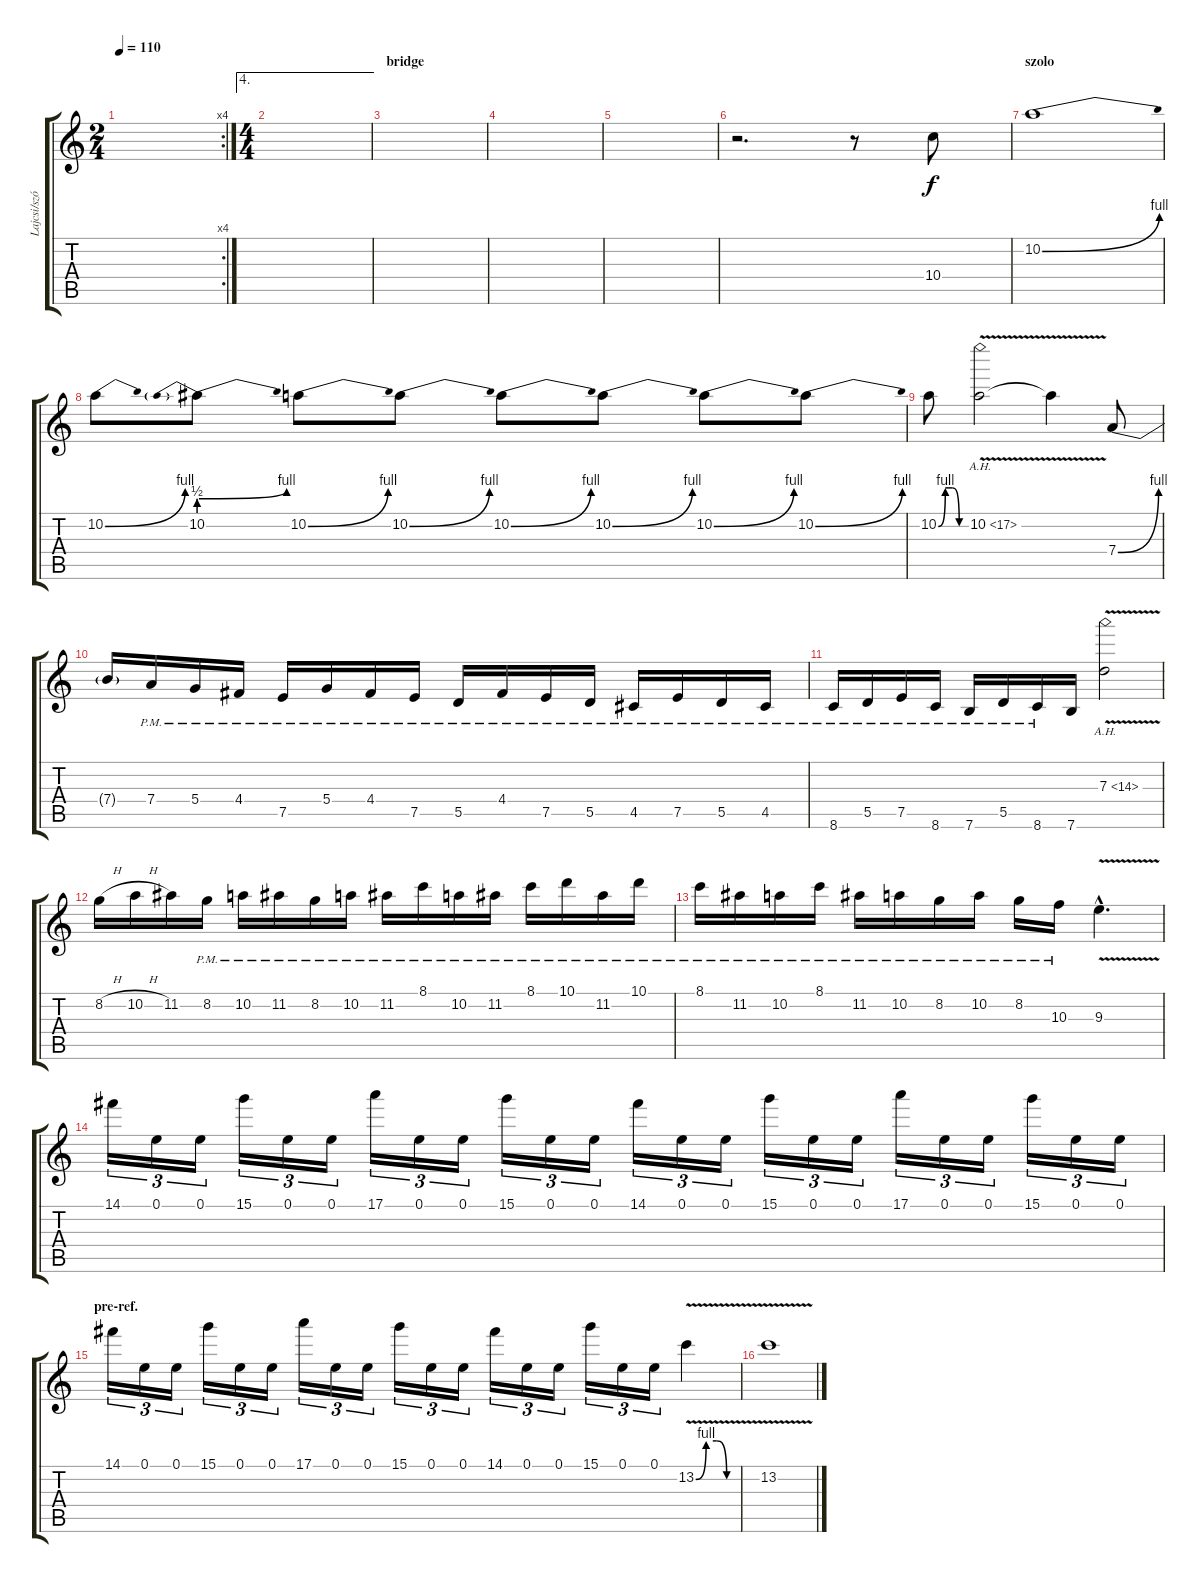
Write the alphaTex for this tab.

\track ("Lajcsi/szóló" "Lajcsi/szó") {instrument distortionguitar}
\staff {score tabs}
\tuning (E4 B3 G3 D3 A2 E2) {hide}
\rc 4
\ts (2 4)
\tempo 110
\clef g2
\ks c
|
\ae 4
\ts (4 4)
|
\section ("" "bridge")
|
|
|
r.2{d} r.8 10.4.8 |
\section ("" "szolo")
10.2{be (bend 0 0 60 4)}.1 |
10.2{be (bend 0 0 60 4)}.8 10.2{be (prebendbend 0 2 60 4)}.8 10.2{be (bend 0 0 60 4)}.8 10.2{be (bend 0 0 60 4)}.8 10.2{be (bend 0 0 60 4)}.8 10.2{be (bend 0 0 60 4)}.8 10.2{be (bend 0 0 60 4)}.8 10.2{be (bend 0 0 60 4)}.8 |
10.2{be (custom 0 0 15 4 30 4 45 0 60 0)}.8 10.2{ah 7 v}.2 10.2{t}.4 7.4{be (bend 0 0 60 4)}.8 |
7.4{t}.16 7.4{pm}.16 5.4{pm}.16 4.4{pm}.16 7.5{pm}.16 5.4{pm}.16 4.4{pm}.16 7.5{pm}.16 5.5{pm}.16 4.4{pm}.16 7.5{pm}.16 5.5{pm}.16 4.5{pm}.16 7.5{pm}.16 5.5{pm}.16 4.5{pm}.16 |
8.6{pm}.16 5.5{pm}.16 7.5{pm}.16 8.6{pm}.16 7.6{pm}.16 5.5{pm}.16 8.6{pm}.16 7.6.16 7.3{ah 7 v}.2 |
8.2{h}.16 10.2{h}.16 11.2.16 8.2{pm}.16 10.2{pm}.16 11.2{pm}.16 8.2{pm}.16 10.2{pm}.16 11.2{pm}.16 8.1{pm}.16 10.2{pm}.16 11.2{pm}.16 8.1{pm}.16 10.1{pm}.16 11.2{pm}.16 10.1{pm}.16 |
8.1{pm}.16 11.2{pm}.16 10.2{pm}.16 8.1{pm}.16 11.2{pm}.16 10.2{pm}.16 8.2{pm}.16 10.2{pm}.16 8.2{pm}.16 10.3{pm}.16 9.3{v hac}.4{d} |
14.1.16{tu (3 2)} 0.1.16{tu (3 2)} 0.1.16{tu (3 2)} 15.1.16{tu (3 2)} 0.1.16{tu (3 2)} 0.1.16{tu (3 2)} 17.1.16{tu (3 2)} 0.1.16{tu (3 2)} 0.1.16{tu (3 2)} 15.1.16{tu (3 2)} 0.1.16{tu (3 2)} 0.1.16{tu (3 2)} 14.1.16{tu (3 2)} 0.1.16{tu (3 2)} 0.1.16{tu (3 2)} 15.1.16{tu (3 2)} 0.1.16{tu (3 2)} 0.1.16{tu (3 2)} 17.1.16{tu (3 2)} 0.1.16{tu (3 2)} 0.1.16{tu (3 2)} 15.1.16{tu (3 2)} 0.1.16{tu (3 2)} 0.1.16{tu (3 2)} |
\section ("" "pre-ref.")
14.1.16{tu (3 2)} 0.1.16{tu (3 2)} 0.1.16{tu (3 2)} 15.1.16{tu (3 2)} 0.1.16{tu (3 2)} 0.1.16{tu (3 2)} 17.1.16{tu (3 2)} 0.1.16{tu (3 2)} 0.1.16{tu (3 2)} 15.1.16{tu (3 2)} 0.1.16{tu (3 2)} 0.1.16{tu (3 2)} 14.1.16{tu (3 2)} 0.1.16{tu (3 2)} 0.1.16{tu (3 2)} 15.1.16{tu (3 2)} 0.1.16{tu (3 2)} 0.1.16{tu (3 2)} 13.2{be (custom 0 0 15 4 30 4 45 0 60 0) v}.4 |
13.2{v}.1
